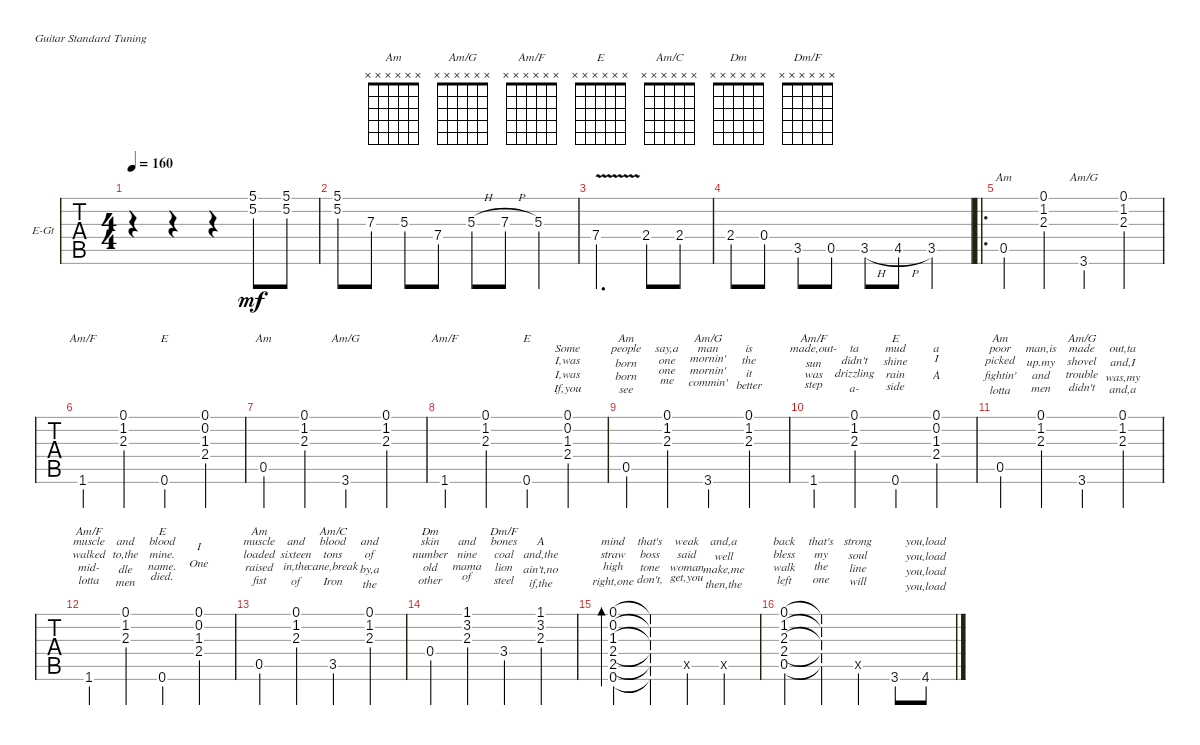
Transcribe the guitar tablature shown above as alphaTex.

\defaultSystemsLayout 4
\bracketExtendMode groupsimilarinstruments
\firstSystemTrackNameOrientation horizontal
\otherSystemsTrackNameOrientation horizontal
\track ("Electric Guitar" "E-Gt") {instrument electricguitarclean}
\staff {tabs}
\tuning (E4 B3 G3 D3 A2 E2)
\chord ("Am" x x x x x x)
\chord ("Am/G" x x x x x x)
\chord ("Am/F" x x x x x x)
\chord ("E" x x x x x x)
\chord ("Am/C" x x x x x x)
\chord ("Dm" x x x x x x)
\chord ("Dm/F" x x x x x x)
\ts (4 4)
\ac
\tempo 160
\clef g2
\ks aminor
r.4{dy mf instrument electricguitarclean} r.4 r.4 (5.1 5.2).8 (5.2 5.1).8 |
(5.1 5.2).8 7.3.8 5.3.8 7.4.8 5.3{h}.8 7.3{h}.8 5.3.4 |
7.4{v}.2{d} 2.4.8 2.4.8 |
2.4.8 0.4.8 3.5.8 0.5.8 3.5{h}.8 4.5{h}.8 3.5.4 |
\ro
0.5.4{ch "Am"} (2.3 1.2 0.1).4 3.6.4{ch "Am/G"} (2.3 1.2 0.1).4 |
1.6.4{ch "Am/F"} (2.3 1.2 0.1).4 0.6.4{ch "E"} (2.4 1.3 0.2 0.1).4 |
0.5.4{ch "Am" lyrics (0 "") lyrics (1 "") lyrics (2 "") lyrics (3 "") lyrics (4 "")} (2.3 1.2 0.1).4{lyrics (0 "") lyrics (1 "") lyrics (2 "") lyrics (3 "") lyrics (4 "")} 3.6.4{ch "Am/G" lyrics (0 "") lyrics (1 "") lyrics (2 "") lyrics (3 "") lyrics (4 "")} (2.3 1.2 0.1).4{lyrics (0 "") lyrics (1 "") lyrics (2 "") lyrics (3 "") lyrics (4 "")} |
1.6.4{ch "Am/F" lyrics (0 "") lyrics (1 "") lyrics (2 "") lyrics (3 "") lyrics (4 "")} (2.3 1.2 0.1).4{lyrics (0 "") lyrics (1 "") lyrics (2 "") lyrics (3 "") lyrics (4 "")} 0.6.4{ch "E" lyrics (0 "") lyrics (1 "") lyrics (2 "") lyrics (3 "") lyrics (4 "")} (2.4 1.3 0.2 0.1).4{lyrics (0 "Some") lyrics (1 "I,was") lyrics (2 "I,was") lyrics (3 "If,you") lyrics (4 "")} |
0.5.4{ch "Am" lyrics (0 "people") lyrics (1 "born") lyrics (2 "born") lyrics (3 "see") lyrics (4 "")} (2.3 1.2 0.1).4{lyrics (0 "say,a") lyrics (1 "one") lyrics (2 "one") lyrics (3 "me") lyrics (4 "")} 3.6.4{ch "Am/G" lyrics (0 "man") lyrics (1 "mornin'") lyrics (2 "mornin'") lyrics (3 "commin'") lyrics (4 "")} (2.3 1.2 0.1).4{lyrics (0 "is") lyrics (1 "the") lyrics (2 "it") lyrics (3 "better") lyrics (4 "")} |
1.6.4{ch "Am/F" lyrics (0 "made,out-") lyrics (1 "sun") lyrics (2 "was") lyrics (3 "step") lyrics (4 "")} (2.3 1.2 0.1).4{lyrics (0 "ta") lyrics (1 "didn't") lyrics (2 "drizzling") lyrics (3 "a-") lyrics (4 "")} 0.6.4{ch "E" lyrics (0 "mud") lyrics (1 "shine") lyrics (2 "rain") lyrics (3 "side") lyrics (4 "")} (2.4 1.3 0.2 0.1).4{lyrics (0 "a") lyrics (1 "I") lyrics (2 "") lyrics (3 "A") lyrics (4 "")} |
0.5.4{ch "Am" lyrics (0 "poor") lyrics (1 "picked") lyrics (2 "fightin'") lyrics (3 "lotta") lyrics (4 "")} (2.3 1.2 0.1).4{lyrics (0 "man,is") lyrics (1 "up.my") lyrics (2 "and") lyrics (3 "men") lyrics (4 "")} 3.6.4{ch "Am/G" lyrics (0 "made") lyrics (1 "shovel") lyrics (2 "trouble") lyrics (3 "didn't") lyrics (4 "")} (2.3 1.2 0.1).4{lyrics (0 "out,ta") lyrics (1 "and,I") lyrics (2 "was,my") lyrics (3 "and,a") lyrics (4 "")} |
1.6.4{ch "Am/F" lyrics (0 "muscle") lyrics (1 "walked") lyrics (2 "mid-") lyrics (3 "lotta") lyrics (4 "")} (2.3 1.2 0.1).4{lyrics (0 "and") lyrics (1 "to,the") lyrics (2 "dle") lyrics (3 "men") lyrics (4 "")} 0.6.4{ch "E" lyrics (0 "blood") lyrics (1 "mine.") lyrics (2 "name.") lyrics (3 "died.") lyrics (4 "")} (2.4 1.3 0.2 0.1).4{lyrics (0 "") lyrics (1 "I") lyrics (2 "") lyrics (3 "One") lyrics (4 "")} |
0.5.4{ch "Am" lyrics (0 "muscle") lyrics (1 "loaded") lyrics (2 "raised") lyrics (3 "fist") lyrics (4 "")} (2.3 1.2 0.1).4{lyrics (0 "and") lyrics (1 "sixteen") lyrics (2 "in,the") lyrics (3 "of") lyrics (4 "")} 3.5.4{ch "Am/C" lyrics (0 "blood") lyrics (1 "tons") lyrics (2 "cane,break") lyrics (3 "Iron") lyrics (4 "")} (2.3 1.2 0.1).4{lyrics (0 "and") lyrics (1 "of") lyrics (2 "by,a") lyrics (3 "the") lyrics (4 "")} |
0.4.4{ch "Dm" lyrics (0 "skin") lyrics (1 "number") lyrics (2 "old") lyrics (3 "other") lyrics (4 "")} (2.3 3.2 1.1).4{lyrics (0 "and") lyrics (1 "nine") lyrics (2 "mama") lyrics (3 "of") lyrics (4 "")} 3.4.4{ch "Dm/F" lyrics (0 "bones") lyrics (1 "coal") lyrics (2 "lion") lyrics (3 "steel") lyrics (4 "")} (2.3 3.2 1.1).4{lyrics (0 "A") lyrics (1 "and,the") lyrics (2 "ain't,no") lyrics (3 "if,the") lyrics (4 "")} |
(0.6 2.5 2.4 1.3 0.2 0.1).4{bd 234 lyrics (0 "mind") lyrics (1 "straw") lyrics (2 "high") lyrics (3 "right,one") lyrics (4 "")} (0.1{t} 0.2{t} 1.3{t} 2.4{t} 2.5{t} 0.6{t}).4{lyrics (0 "that's") lyrics (1 "boss") lyrics (2 "tone") lyrics (3 "don't,") lyrics (4 "")} 0.5{x}.4{lyrics (0 "weak") lyrics (1 "said") lyrics (2 "woman") lyrics (3 "get,you") lyrics (4 "")} 0.5{x}.4{lyrics (0 "and,a") lyrics (1 "well") lyrics (2 "make,me") lyrics (3 "then,the") lyrics (4 "")} |
(0.5 2.4 2.3 1.2 0.1).4{lyrics (0 "back") lyrics (1 "bless") lyrics (2 "walk") lyrics (3 "left") lyrics (4 "")} (0.5{t} 2.4{t} 2.3{t} 1.2{t} 0.1{t}).4{lyrics (0 "that's") lyrics (1 "my") lyrics (2 "the") lyrics (3 "one") lyrics (4 "")} 0.5{x}.4{lyrics (0 "strong") lyrics (1 "soul") lyrics (2 "line") lyrics (3 "will") lyrics (4 "")} 3.6.8 4.6.8{lyrics (0 "you,load") lyrics (1 "you,load") lyrics (2 "you,load") lyrics (3 "you,load") lyrics (4 "")}
